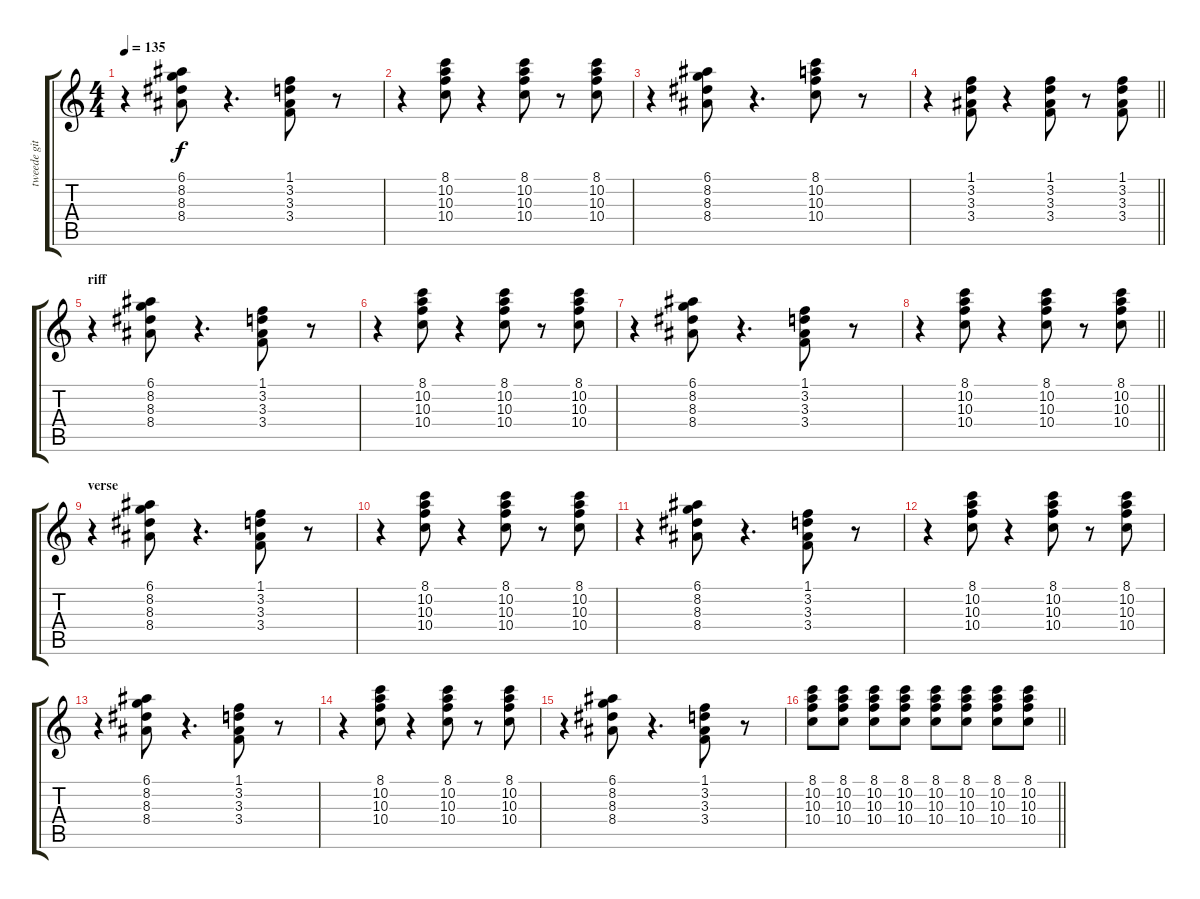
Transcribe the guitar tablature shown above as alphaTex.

\track ("tweede gitaar" "tweede git") {instrument overdrivenguitar}
\staff {score tabs}
\tuning (E4 B3 G3 D3 A2 E2) {hide}
\ts (4 4)
\tempo 135
\clef g2
\ks c
r.4{dy f} (6.1 8.2 8.3 8.4).8 r.4{d} (1.1 3.2 3.3 3.4).8 r.8 |
r.4 (8.1 10.2 10.3 10.4).8 r.4 (8.1 10.2 10.3 10.4).8 r.8 (8.1 10.2 10.3 10.4).8 |
r.4 (6.1 8.2 8.3 8.4).8 r.4{d} (8.1 10.2 10.3 10.4).8 r.8 |
\barLineRight lightlight
r.4 (1.1 3.2 3.3 3.4).8 r.4 (1.1 3.2 3.3 3.4).8 r.8 (1.1 3.2 3.3 3.4).8 |
\section ("" "riff")
r.4 (6.1 8.2 8.3 8.4).8 r.4{d} (1.1 3.2 3.3 3.4).8 r.8 |
r.4 (8.1 10.2 10.3 10.4).8 r.4 (8.1 10.2 10.3 10.4).8 r.8 (8.1 10.2 10.3 10.4).8 |
r.4 (6.1 8.2 8.3 8.4).8 r.4{d} (1.1 3.2 3.3 3.4).8 r.8 |
\barLineRight lightlight
r.4 (8.1 10.2 10.3 10.4).8 r.4 (8.1 10.2 10.3 10.4).8 r.8 (8.1 10.2 10.3 10.4).8 |
\section ("" "verse ")
r.4 (6.1 8.2 8.3 8.4).8 r.4{d} (1.1 3.2 3.3 3.4).8 r.8 |
r.4 (8.1 10.2 10.3 10.4).8 r.4 (8.1 10.2 10.3 10.4).8 r.8 (8.1 10.2 10.3 10.4).8 |
r.4 (6.1 8.2 8.3 8.4).8 r.4{d} (1.1 3.2 3.3 3.4).8 r.8 |
r.4 (8.1 10.2 10.3 10.4).8 r.4 (8.1 10.2 10.3 10.4).8 r.8 (8.1 10.2 10.3 10.4).8 |
r.4 (6.1 8.2 8.3 8.4).8 r.4{d} (1.1 3.2 3.3 3.4).8 r.8 |
r.4 (8.1 10.2 10.3 10.4).8 r.4 (8.1 10.2 10.3 10.4).8 r.8 (8.1 10.2 10.3 10.4).8 |
r.4 (6.1 8.2 8.3 8.4).8 r.4{d} (1.1 3.2 3.3 3.4).8 r.8 |
\barLineRight lightlight
(8.1 10.2 10.3 10.4).8 (8.1 10.2 10.3 10.4).8 (8.1 10.2 10.3 10.4).8 (8.1 10.2 10.3 10.4).8 (8.1 10.2 10.3 10.4).8 (8.1 10.2 10.3 10.4).8 (8.1 10.2 10.3 10.4).8 (8.1 10.2 10.3 10.4).8
